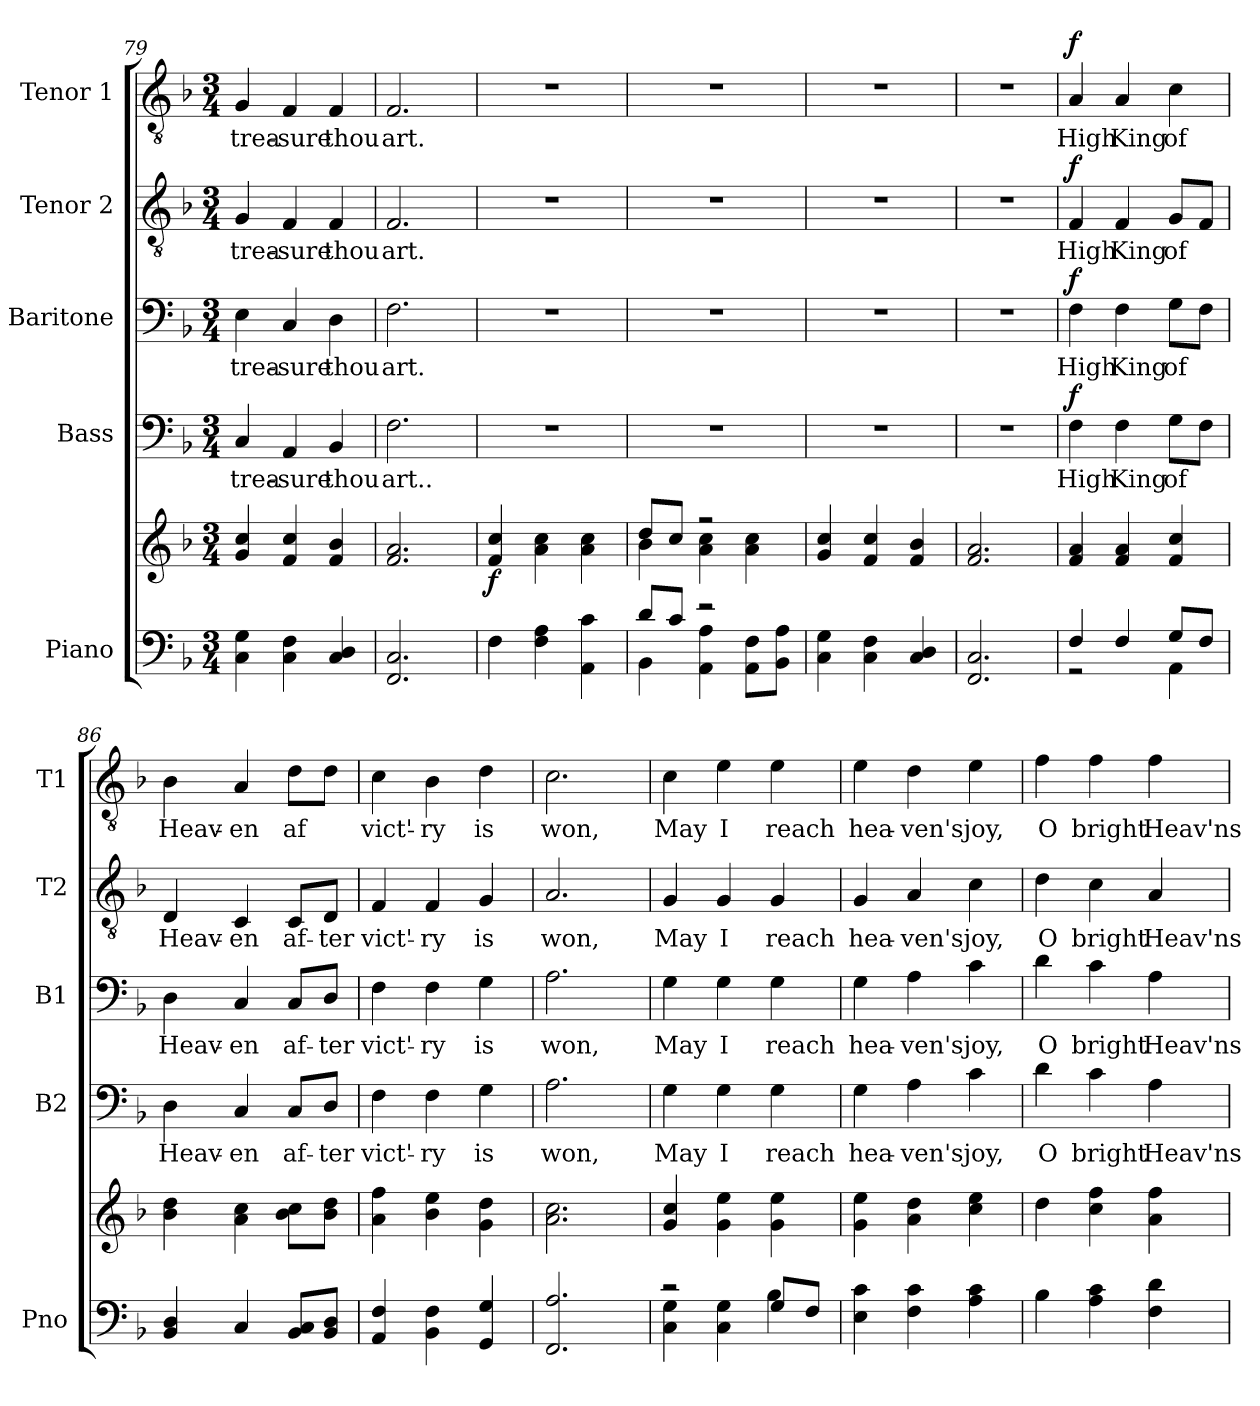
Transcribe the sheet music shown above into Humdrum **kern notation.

**kern	**kern	**dynam	**kern	**text	**dynam	**kern	**text	**dynam	**kern	**text	**dynam	**kern	**text	**dynam
*part5	*part5	*part5	*part4	*part4	*part4	*part3	*part3	*part3	*part2	*part2	*part2	*part1	*part1	*part1
*staff6	*staff5	*staff5/6	*staff4	*staff4	*staff4	*staff3	*staff3	*staff3	*staff2	*staff2	*staff2	*staff1	*staff1	*staff1
*I"Piano	*	*	*I"Bass	*	*	*I"Baritone	*	*	*I"Tenor 2	*	*	*I"Tenor 1	*	*
*I'Pno	*	*	*I'B2	*	*	*I'B1	*	*	*I'T2	*	*	*I'T1	*	*
*clefF4	*clefG2	*	*clefF4	*	*	*clefF4	*	*	*clefGv2	*	*	*clefGv2	*	*
*k[b-]	*k[b-]	*	*k[b-]	*	*	*k[b-]	*	*	*k[b-]	*	*	*k[b-]	*	*
*F:	*F:	*	*F:	*	*	*F:	*	*	*F:	*	*	*F:	*	*
*M3/4	*M3/4	*	*M3/4	*	*	*M3/4	*	*	*M3/4	*	*	*M3/4	*	*
=79	=79	=79	=79	=79	=79	=79	=79	=79	=79	=79	=79	=79	=79	=79
4C 4G	4g 4cc	.	4C	trea-	.	4E	trea-	.	4G	trea-	.	4G	trea-	.
4C 4F	4f 4cc	.	4AA	-sure	.	4C	-sure	.	4F	-sure	.	4F	-sure	.
4C 4D	4f 4b-	.	4BB-	thou	.	4D	thou	.	4F	thou	.	4F	thou	.
=80	=80	=80	=80	=80	=80	=80	=80	=80	=80	=80	=80	=80	=80	=80
2.FF 2.C	2.f 2.a	.	2.F	art..	.	2.F	art.	.	2.F	art.	.	2.F	art.	.
=81	=81	=81	=81	=81	=81	=81	=81	=81	=81	=81	=81	=81	=81	=81
!	!	!LO:DY:b	!LO:N:vis=1	!	!	!LO:N:vis=1	!	!	!LO:N:vis=1	!	!	!LO:N:vis=1	!	!
4F	4f 4cc	f	2.r	.	.	2.r	.	.	2.r	.	.	2.r	.	.
4F 4A	4a 4cc	.	.	.	.	.	.	.	.	.	.	.	.	.
4AA 4c	4a 4cc	.	.	.	.	.	.	.	.	.	.	.	.	.
=82	=82	=82	=82	=82	=82	=82	=82	=82	=82	=82	=82	=82	=82	=82
*^	*^	*	*	*	*	*	*	*	*	*	*	*	*	*
!	!	!	!	!	!LO:N:vis=1	!	!	!LO:N:vis=1	!	!	!LO:N:vis=1	!	!	!LO:N:vis=1	!	!
8dL	4BB-	8ddL	4b-	.	2.r	.	.	2.r	.	.	2.r	.	.	2.r	.	.
8cJ	.	8ccJ	.	.	.	.	.	.	.	.	.	.	.	.	.	.
2r	4AA 4A	2r	4a 4cc	.	.	.	.	.	.	.	.	.	.	.	.	.
.	8AA 8FL	.	4a 4cc	.	.	.	.	.	.	.	.	.	.	.	.	.
.	8BB- 8AJ	.	.	.	.	.	.	.	.	.	.	.	.	.	.	.
*	*	*v	*v	*	*	*	*	*	*	*	*	*	*	*	*	*
=83	=83	=83	=83	=83	=83	=83	=83	=83	=83	=83	=83	=83	=83	=83	=83
!	!	!	!	!LO:N:vis=1	!	!	!LO:N:vis=1	!	!	!LO:N:vis=1	!	!	!LO:N:vis=1	!	!
*v	*v	*	*	*	*	*	*	*	*	*	*	*	*	*	*
4C 4G	4g 4cc	.	2.r	.	.	2.r	.	.	2.r	.	.	2.r	.	.
4C 4F	4f 4cc	.	.	.	.	.	.	.	.	.	.	.	.	.
4C 4D	4f 4b-	.	.	.	.	.	.	.	.	.	.	.	.	.
=84	=84	=84	=84	=84	=84	=84	=84	=84	=84	=84	=84	=84	=84	=84
!	!	!	!LO:N:vis=1	!	!	!LO:N:vis=1	!	!	!LO:N:vis=1	!	!	!LO:N:vis=1	!	!
2.FF 2.C	2.f 2.a	.	2.r	.	.	2.r	.	.	2.r	.	.	2.r	.	.
=85	=85	=85	=85	=85	=85	=85	=85	=85	=85	=85	=85	=85	=85	=85
*^	*	*	*	*	*	*	*	*	*	*	*	*	*	*
!	!	!	!	!	!	!LO:DY:b	!	!	!LO:DY:b	!	!	!LO:DY:b	!	!	!LO:DY:b
4F	2r	4f 4a	.	4F	High	f	4F	High	f	4F	High	f	4A	High	f
4F	.	4f 4a	.	4F	King	.	4F	King	.	4F	King	.	4A	King	.
8GL	4AA	4f 4cc	.	8GL	of	.	8GL	of	.	8GL	of	.	4c	of	.
8FJ	.	.	.	8FJ	.	.	8FJ	.	.	8FJ	.	.	.	.	.
*v	*v	*	*	*	*	*	*	*	*	*	*	*	*	*	*
=86	=86	=86	=86	=86	=86	=86	=86	=86	=86	=86	=86	=86	=86	=86
4BB- 4D	4b- 4dd	.	4D	Heav-	.	4D	Heav-	.	4D	Heav-	.	4B-	Heav-	.
4C	4a 4cc	.	4C	-en	.	4C	-en	.	4C	-en	.	4A	-en	.
8BB- 8CL	8b- 8ccL	.	8CL	af-	.	8CL	af-	.	8CL	af-	.	8d\L	af	.
8BB- 8DJ	8b- 8ddJ	.	8DJ	-ter	.	8DJ	-ter	.	8DJ	-ter	.	8d\J	.	.
=87	=87	=87	=87	=87	=87	=87	=87	=87	=87	=87	=87	=87	=87	=87
4AA 4F	4a 4ff	.	4F	vict'-	.	4F	vict'-	.	4F	vict'-	.	4c	vict'-	.
4BB- 4F	4b- 4ee	.	4F	-ry	.	4F	-ry	.	4F	-ry	.	4B-	-ry	.
4GG 4G	4g 4dd	.	4G	is	.	4G	is	.	4G	is	.	4d	is	.
=88	=88	=88	=88	=88	=88	=88	=88	=88	=88	=88	=88	=88	=88	=88
2.FF 2.A	2.a 2.cc	.	2.A	won,	.	2.A	won,	.	2.A	won,	.	2.c	won,	.
=89	=89	=89	=89	=89	=89	=89	=89	=89	=89	=89	=89	=89	=89	=89
*^	*	*	*	*	*	*	*	*	*	*	*	*	*	*
2r	4C 4G	4g 4cc	.	4G	May	.	4G	May	.	4G	May	.	4c	May	.
.	4C 4G	4g 4ee	.	4G	I	.	4G	I	.	4G	I	.	4e	I	.
8GL	4B-	4g 4ee	.	4G	reach	.	4G	reach	.	4G	reach	.	4e	reach	.
8FJ	.	.	.	.	.	.	.	.	.	.	.	.	.	.	.
*v	*v	*	*	*	*	*	*	*	*	*	*	*	*	*	*
=90	=90	=90	=90	=90	=90	=90	=90	=90	=90	=90	=90	=90	=90	=90
4E 4c	4g 4ee	.	4G	hea-	.	4G	hea-	.	4G	hea-	.	4e	hea-	.
4F 4c	4a 4dd	.	4A	-ven's	.	4A	-ven's	.	4A	-ven's	.	4d	-ven's	.
4A 4c	4cc 4ee	.	4c	joy,	.	4c	joy,	.	4c	joy,	.	4e	joy,	.
=91	=91	=91	=91	=91	=91	=91	=91	=91	=91	=91	=91	=91	=91	=91
4B-	4dd	.	4d	O	.	4d	O	.	4d	O	.	4f	O	.
4A 4c	4cc 4ff	.	4c	bright	.	4c	bright	.	4c	bright	.	4f	bright	.
4F 4d	4a 4ff	.	4A	Heav'ns	.	4A	Heav'ns	.	4A	Heav'ns	.	4f	Heav'ns	.
=	=	=	=	=	=	=	=	=	=	=	=	=	=	=
*-	*-	*-	*-	*-	*-	*-	*-	*-	*-	*-	*-	*-	*-	*-
